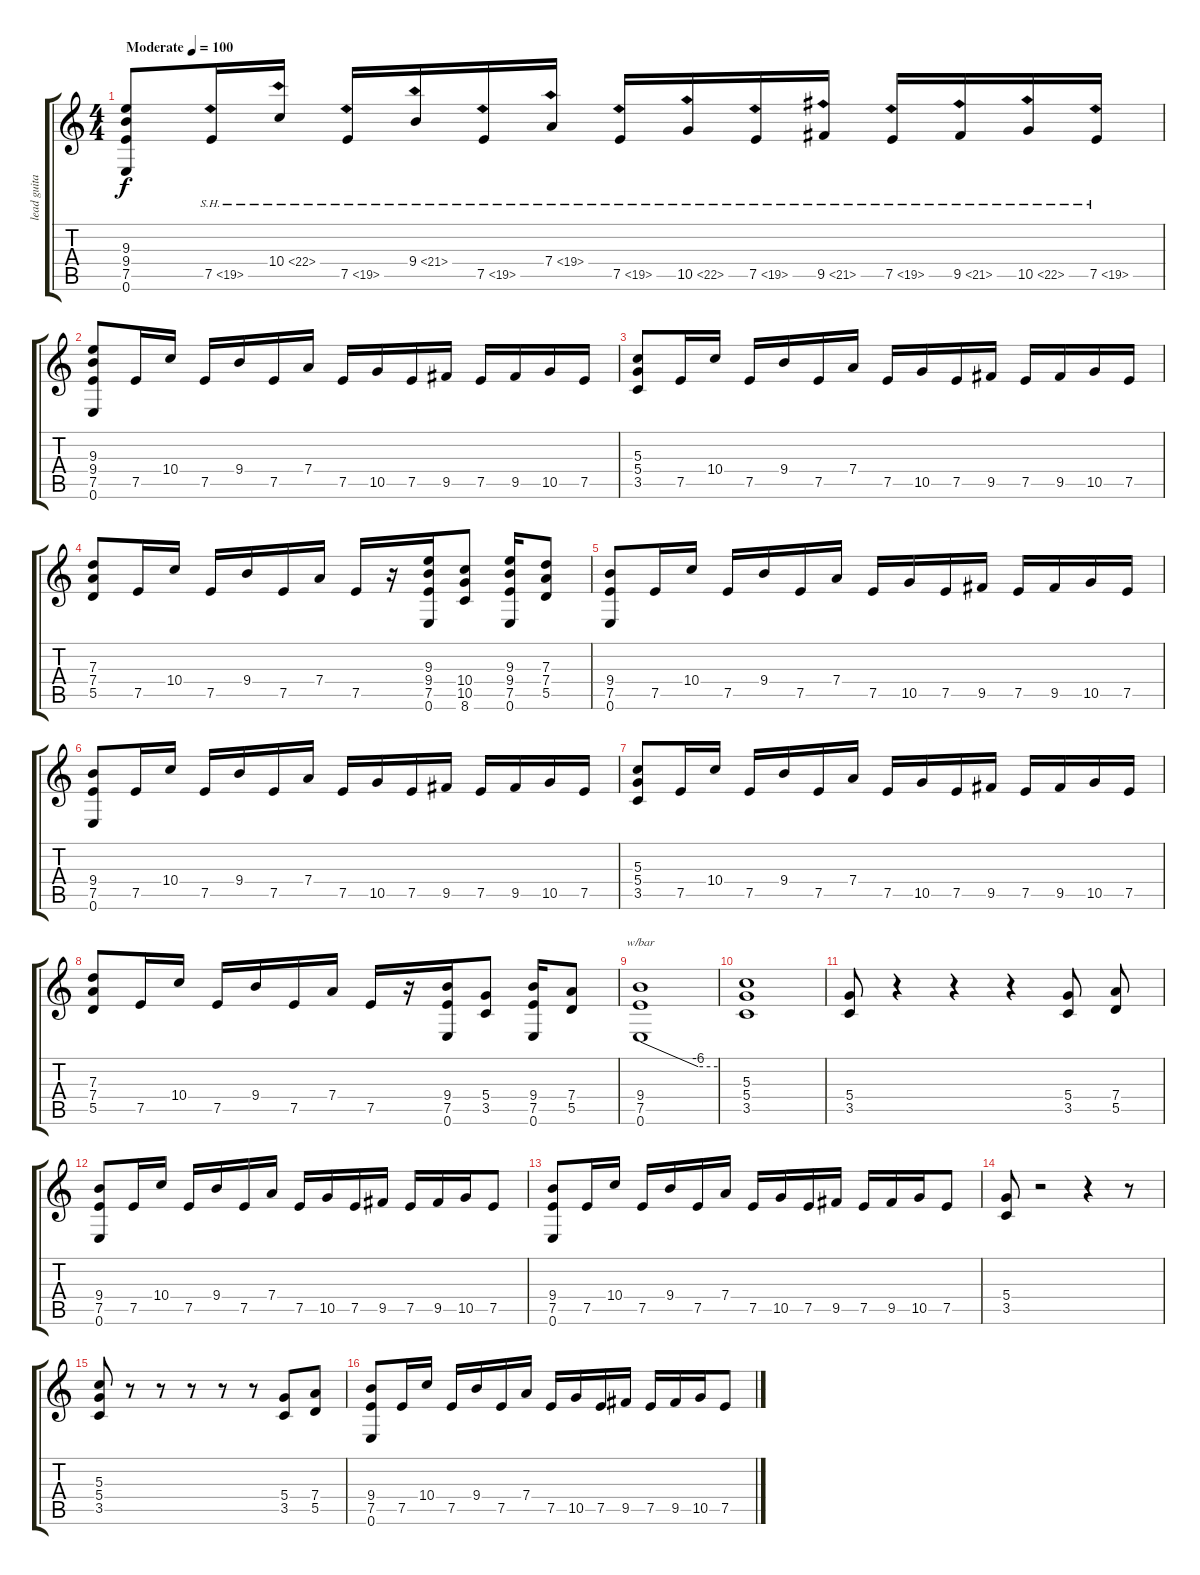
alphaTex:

\track ("lead guitar" "lead guita") {instrument distortionguitar bank 6}
\staff {score tabs}
\tuning (E4 B3 G3 D3 A2 E2) {hide}
\ts (4 4)
\tempo (100 "Moderate")
\clef g2
\ks c
(9.3 9.4 7.5 0.6).8{dy f instrument distortionguitar} 7.5{sh 12}.16 10.4{sh 12}.16 7.5{sh 12}.16 9.4{sh 12}.16 7.5{sh 12}.16 7.4{sh 12}.16 7.5{sh 12}.16 10.5{sh 12}.16 7.5{sh 12}.16 9.5{sh 12}.16 7.5{sh 12}.16 9.5{sh 12}.16 10.5{sh 12}.16 7.5{sh 12}.16 |
(9.3 9.4 7.5 0.6).8 7.5.16 10.4.16 7.5.16 9.4.16 7.5.16 7.4.16 7.5.16 10.5.16 7.5.16 9.5.16 7.5.16 9.5.16 10.5.16 7.5.16 |
(5.3 5.4 3.5).8 7.5.16 10.4.16 7.5.16 9.4.16 7.5.16 7.4.16 7.5.16 10.5.16 7.5.16 9.5.16 7.5.16 9.5.16 10.5.16 7.5.16 |
(7.3 7.4 5.5).8 7.5.16 10.4.16 7.5.16 9.4.16 7.5.16 7.4.16 7.5.16 r.16 (9.3 9.4 7.5 0.6).16 (10.4 10.5 8.6).8 (9.3 9.4 7.5 0.6).16 (7.3 7.4 5.5).8 |
(9.4 7.5 0.6).8 7.5.16 10.4.16 7.5.16 9.4.16 7.5.16 7.4.16 7.5.16 10.5.16 7.5.16 9.5.16 7.5.16 9.5.16 10.5.16 7.5.16 |
(9.4 7.5 0.6).8 7.5.16 10.4.16 7.5.16 9.4.16 7.5.16 7.4.16 7.5.16 10.5.16 7.5.16 9.5.16 7.5.16 9.5.16 10.5.16 7.5.16 |
(5.3 5.4 3.5).8 7.5.16 10.4.16 7.5.16 9.4.16 7.5.16 7.4.16 7.5.16 10.5.16 7.5.16 9.5.16 7.5.16 9.5.16 10.5.16 7.5.16 |
(7.3 7.4 5.5).8 7.5.16 10.4.16 7.5.16 9.4.16 7.5.16 7.4.16 7.5.16 r.16 (9.4 7.5 0.6).16 (5.4 3.5).8 (9.4 7.5 0.6).16 (7.4 5.5).8 |
(9.4 7.5 0.6).1{tbe (custom default 0 0 45 -24 60 -24)} |
(5.3 5.4 3.5).1 |
(5.4 3.5).8 r.4 r.4 r.4 (5.4 3.5).8 (7.4 5.5).8 |
(9.4 7.5 0.6).8 7.5.16 10.4.16 7.5.16 9.4.16 7.5.16 7.4.16 7.5.16 10.5.16 7.5.16 9.5.16 7.5.16 9.5.16 10.5.16 7.5.8 |
(9.4 7.5 0.6).8 7.5.16 10.4.16 7.5.16 9.4.16 7.5.16 7.4.16 7.5.16 10.5.16 7.5.16 9.5.16 7.5.16 9.5.16 10.5.16 7.5.8 |
(5.4 3.5).8 r.2 r.4 r.8 |
(5.3 5.4 3.5).8 r.8 r.8 r.8 r.8 r.8 (5.4 3.5).8 (7.4 5.5).8 |
(9.4 7.5 0.6).8 7.5.16 10.4.16 7.5.16 9.4.16 7.5.16 7.4.16 7.5.16 10.5.16 7.5.16 9.5.16 7.5.16 9.5.16 10.5.16 7.5.8
